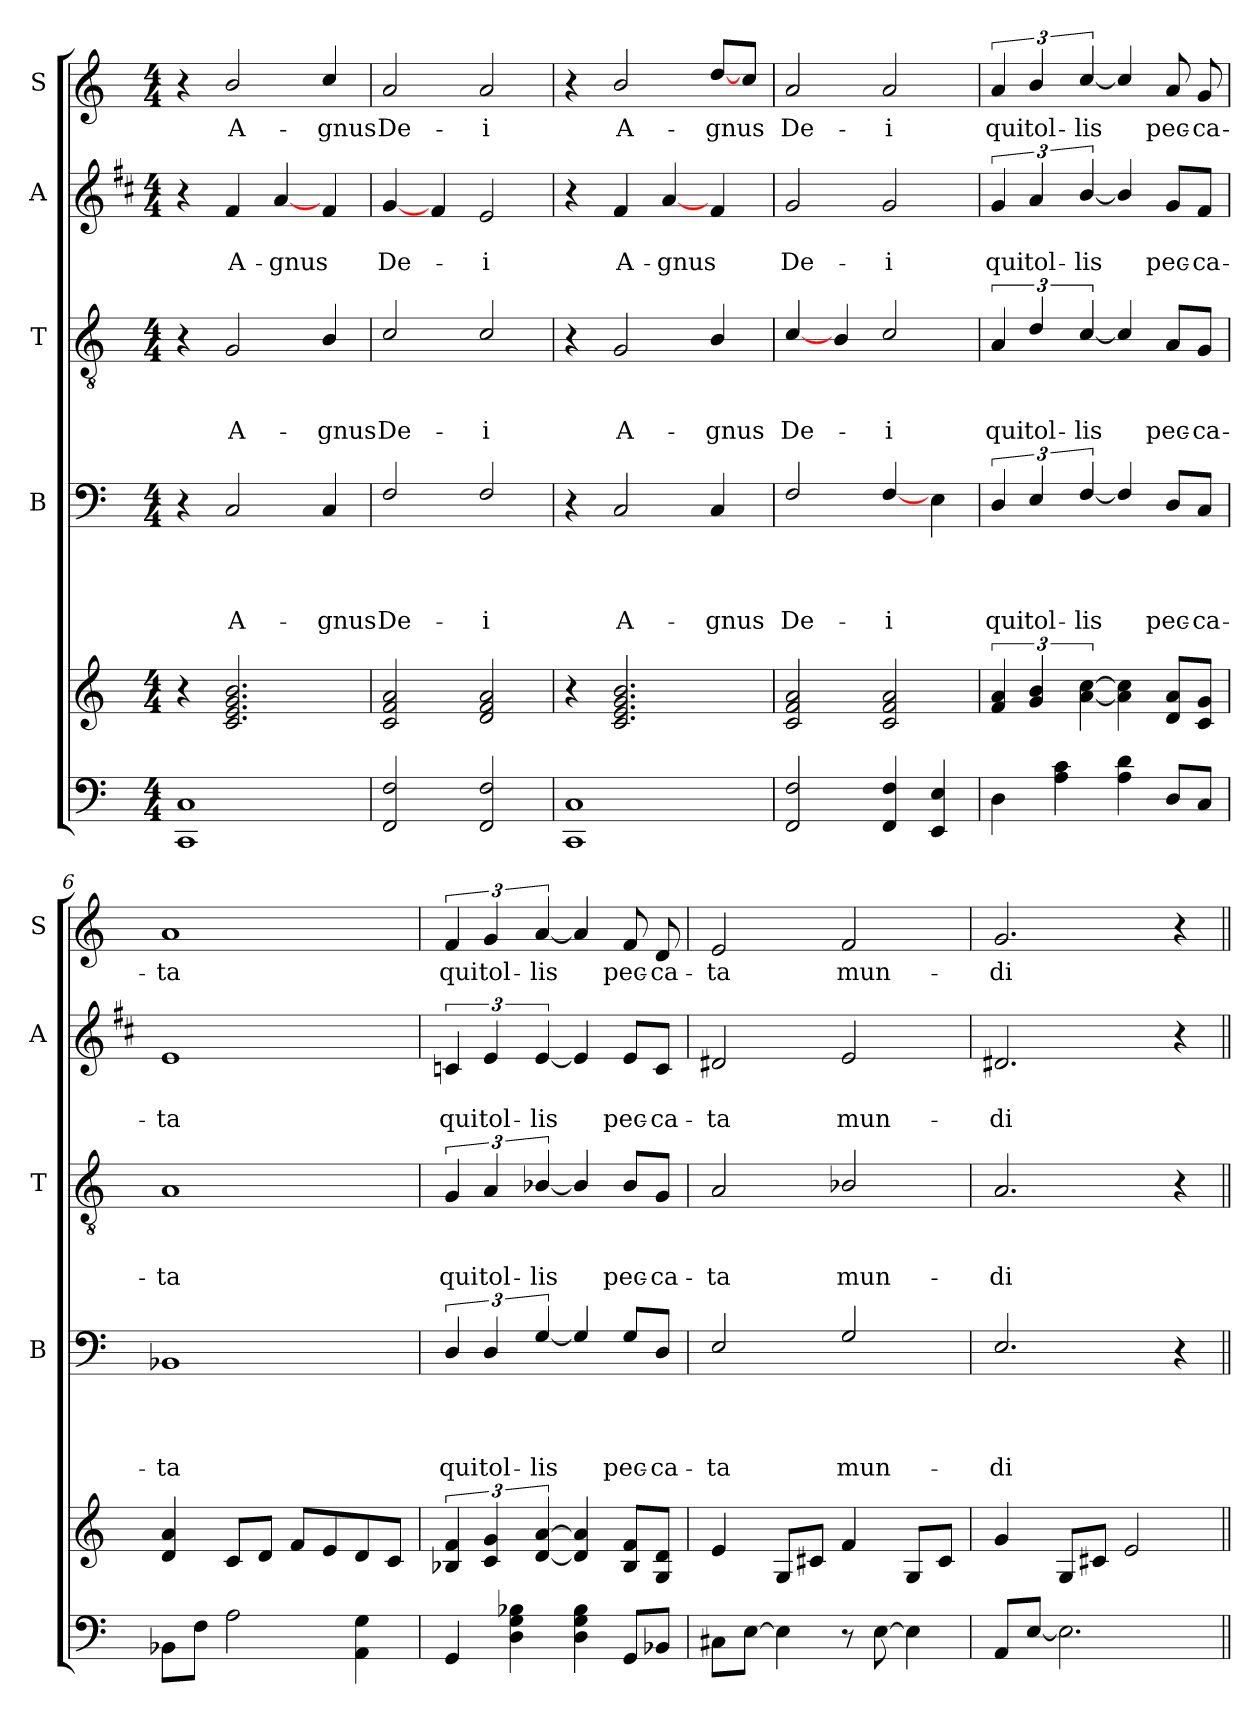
**kern	**kern	**kern	**text	**text	**text	**text	**kern	**text	**text	**text	**kern	**text	**text	**kern	**text
*part5	*part5	*part4	*part4	*part4	*part4	*part4	*part3	*part3	*part3	*part3	*part2	*part2	*part2	*part1	*part1
*staff6	*staff5	*staff4	*staff4	*staff4	*staff4	*staff4	*staff3	*staff3	*staff3	*staff3	*staff2	*staff2	*staff2	*staff1	*staff1
*	*	*I"B	*	*	*	*	*I"T	*	*	*	*I"A	*	*	*I"S	*
*	*	*I'B	*	*	*	*	*I'T	*	*	*	*I'A	*	*	*I'S	*
*clefF4	*clefG2	*clefF4	*	*	*	*	*clefGv2	*	*	*	*clefG2	*	*	*clefG2	*
*	*	*	*	*	*	*	*	*	*	*	*ITrd1c2	*	*	*	*
*k[]	*k[]	*k[]	*	*	*	*	*k[]	*	*	*	*k[]	*	*	*k[]	*
*C:	*C:	*C:	*	*	*	*	*C:	*	*	*	*C:	*	*	*C:	*
*M4/4	*M4/4	*M4/4	*	*	*	*	*M4/4	*	*	*	*M4/4	*	*	*M4/4	*
=1	=1	=1	=1	=1	=1	=1	=1	=1	=1	=1	=1	=1	=1	=1	=1
1CC 1C	4r	4r	.	.	.	.	4r	.	.	.	4r	.	.	4r	.
!	!	!	!	!	!	!LO:LY:b	!	!	!	!LO:LY:b	!	!	!LO:LY:b	!	!LO:LY:b
.	2.c/ 2.e/ 2.g/ 2.b/	2C/	.	.	.	A-	2G/	.	.	A-	4e/	.	A-	2b/	A-
!	!	!	!	!	!	!	!	!	!	!	!	!	!LO:LY:b	!	!
.	.	.	.	.	.	.	.	.	.	.	[4g/	.	-gnus	.	.
!	!	!	!	!	!	!LO:LY:b	!	!	!	!LO:LY:b	!	!	!	!	!LO:LY:b
.	.	4C/	.	.	.	-gnus	4B/	.	.	-gnus	4e/	.	.	4cc/	-gnus
=2	=2	=2	=2	=2	=2	=2	=2	=2	=2	=2	=2	=2	=2	=2	=2
!	!	!	!	!	!	!LO:LY:b	!	!	!	!LO:LY:b	!	!	!LO:LY:b	!	!LO:LY:b
2FF/ 2F/	2c/ 2f/ 2a/	2F/	.	.	.	De-	2c/	.	.	De-	[4f/	.	De-	2a/	De-
.	.	.	.	.	.	.	.	.	.	.	4e/	.	.	.	.
!	!	!	!	!	!	!LO:LY:b	!	!	!	!LO:LY:b	!	!	!LO:LY:b	!	!LO:LY:b
2FF/ 2F/	2d/ 2f/ 2a/	2F/	.	.	.	-i	2c/	.	.	-i	2d/	.	-i	2a/	-i
=3	=3	=3	=3	=3	=3	=3	=3	=3	=3	=3	=3	=3	=3	=3	=3
1CC 1C	4r	4r	.	.	.	.	4r	.	.	.	4r	.	.	4r	.
!	!	!	!	!	!	!LO:LY:b	!	!	!	!LO:LY:b	!	!	!LO:LY:b	!	!LO:LY:b
.	2.c/ 2.e/ 2.g/ 2.b/	2C/	.	.	.	A-	2G/	.	.	A-	4e/	.	A-	2b/	A-
!	!	!	!	!	!	!	!	!	!	!	!	!	!LO:LY:b	!	!
.	.	.	.	.	.	.	.	.	.	.	[4g/	.	-gnus	.	.
!	!	!	!	!	!	!LO:LY:b	!	!	!	!LO:LY:b	!	!	!	!	!LO:LY:b
.	.	4C/	.	.	.	-gnus	4B/	.	.	-gnus	4e/	.	.	[8dd/L	-gnus
.	.	.	.	.	.	.	.	.	.	.	.	.	.	8cc/J	.
=4	=4	=4	=4	=4	=4	=4	=4	=4	=4	=4	=4	=4	=4	=4	=4
!	!	!	!	!	!	!LO:LY:b	!	!	!	!LO:LY:b	!	!	!LO:LY:b	!	!LO:LY:b
2FF/ 2F/	2c/ 2f/ 2a/	2F/	.	.	.	De-	[4c/	.	.	De-	2f/	.	De-	2a/	De-
.	.	.	.	.	.	.	4B/	.	.	.	.	.	.	.	.
!	!	!	!	!	!	!LO:LY:b	!	!	!	!LO:LY:b	!	!	!LO:LY:b	!	!LO:LY:b
4FF/ 4F/	2c/ 2f/ 2a/	[4F/	.	.	.	-i	2c/	.	.	-i	2f/	.	-i	2a/	-i
4EE/ 4E/	.	4E\	.	.	.	.	.	.	.	.	.	.	.	.	.
=5	=5	=5	=5	=5	=5	=5	=5	=5	=5	=5	=5	=5	=5	=5	=5
!	!	!	!	!	!	!LO:LY:b	!	!	!	!LO:LY:b	!	!	!LO:LY:b	!	!LO:LY:b
4D\	6f/ 6a/	6D/	.	.	.	qui	6A/	.	.	qui	6f/	.	qui	6a/	qui
!	!	!	!	!	!	!LO:LY:b	!	!	!	!LO:LY:b	!	!	!LO:LY:b	!	!LO:LY:b
.	6g/ 6b/	6E/	.	.	.	tol-	6d/	.	.	tol-	6g/	.	tol-	6b/	tol-
4A\ 4c\	.	.	.	.	.	.	.	.	.	.	.	.	.	.	.
!	!	!	!	!	!	!LO:LY:b	!	!	!	!LO:LY:b	!	!	!LO:LY:b	!	!LO:LY:b
.	[6a\ [6cc\	[6F/	.	.	.	-lis	[6c/	.	.	-lis	[6a/	.	-lis	[6cc/	-lis
4A\ 4d\	4a\] 4cc\]	4F/]	.	.	.	.	4c/]	.	.	.	4a/]	.	.	4cc/]	.
!	!	!	!	!	!	!LO:LY:b	!	!	!	!LO:LY:b	!	!	!LO:LY:b	!	!LO:LY:b
8D/L	8d/ 8a/L	8D/L	.	.	.	pec-	8A/L	.	.	pec-	8f/L	.	pec-	8a/	pec-
!	!	!	!	!	!	!LO:LY:b	!	!	!	!LO:LY:b	!	!	!LO:LY:b	!	!LO:LY:b
8C/J	8c/ 8g/J	8C/J	.	.	.	-ca-	8G/J	.	.	-ca-	8e/J	.	-ca-	8g/	-ca-
!!LO:LB:g=z
=6	=6	=6	=6	=6	=6	=6	=6	=6	=6	=6	=6	=6	=6	=6	=6
!	!	!	!	!	!	!LO:LY:b	!	!	!	!LO:LY:b	!	!	!LO:LY:b	!	!LO:LY:b
8BB-X\L	4d/ 4a/	1BB-X	.	.	.	-ta	1A	.	.	-ta	1d	.	-ta	1a	-ta
8F\J	.	.	.	.	.	.	.	.	.	.	.	.	.	.	.
2A\	8c/L	.	.	.	.	.	.	.	.	.	.	.	.	.	.
.	8d/J	.	.	.	.	.	.	.	.	.	.	.	.	.	.
.	8f/L	.	.	.	.	.	.	.	.	.	.	.	.	.	.
.	8e/	.	.	.	.	.	.	.	.	.	.	.	.	.	.
4AA\ 4G\	8d/	.	.	.	.	.	.	.	.	.	.	.	.	.	.
.	8c/J	.	.	.	.	.	.	.	.	.	.	.	.	.	.
=7	=7	=7	=7	=7	=7	=7	=7	=7	=7	=7	=7	=7	=7	=7	=7
!	!	!	!	!	!	!LO:LY:b	!	!	!	!LO:LY:b	!	!	!LO:LY:b	!	!LO:LY:b
4GG/	6B-X/ 6f/	6D/	.	.	.	qui	6G/	.	.	qui	6B-X/	.	qui	6f/	qui
!	!	!	!	!	!	!LO:LY:b	!	!	!	!LO:LY:b	!	!	!LO:LY:b	!	!LO:LY:b
.	6c/ 6g/	6D/	.	.	.	tol-	6A/	.	.	tol-	6d/	.	tol-	6g/	tol-
4D\ 4G\ 4B-X\	.	.	.	.	.	.	.	.	.	.	.	.	.	.	.
!	!	!	!	!	!	!LO:LY:b	!	!	!	!LO:LY:b	!	!	!LO:LY:b	!	!LO:LY:b
.	[6d/ [6a/	[6G/	.	.	.	-lis	[6B-X/	.	.	-lis	[6d/	.	-lis	[6a/	-lis
4D\ 4G\ 4B-\	4d/] 4a/]	4G/]	.	.	.	.	4B-/]	.	.	.	4d/]	.	.	4a/]	.
!	!	!	!	!	!	!LO:LY:b	!	!	!	!LO:LY:b	!	!	!LO:LY:b	!	!LO:LY:b
8GG/L	8B-/ 8f/L	8G/L	.	.	.	pec-	8B-/L	.	.	pec-	8d/L	.	pec-	8f/	pec-
!	!	!	!	!	!	!LO:LY:b	!	!	!	!LO:LY:b	!	!	!LO:LY:b	!	!LO:LY:b
8BB-X/J	8G/ 8d/J	8D/J	.	.	.	-ca-	8G/J	.	.	-ca-	8B-/J	.	-ca-	8d/	-ca-
=8	=8	=8	=8	=8	=8	=8	=8	=8	=8	=8	=8	=8	=8	=8	=8
!	!	!	!	!	!	!LO:LY:b	!	!	!	!LO:LY:b	!	!	!LO:LY:b	!	!LO:LY:b
8C#X\L	4e/	2E/	.	.	.	-ta	2A/	.	.	-ta	2c#X/	.	-ta	2e/	-ta
[8E\J	.	.	.	.	.	.	.	.	.	.	.	.	.	.	.
4E\]	8G/L	.	.	.	.	.	.	.	.	.	.	.	.	.	.
.	8c#X/J	.	.	.	.	.	.	.	.	.	.	.	.	.	.
!	!	!	!	!	!	!LO:LY:b	!	!	!	!LO:LY:b	!	!	!LO:LY:b	!	!LO:LY:b
8r	4f/	2G/	.	.	.	mun-	2B-X/	.	.	mun-	2d/	.	mun-	2f/	mun-
[8E\	.	.	.	.	.	.	.	.	.	.	.	.	.	.	.
4E\]	8G/L	.	.	.	.	.	.	.	.	.	.	.	.	.	.
.	8c#/J	.	.	.	.	.	.	.	.	.	.	.	.	.	.
=9	=9	=9	=9	=9	=9	=9	=9	=9	=9	=9	=9	=9	=9	=9	=9
!	!	!	!	!	!	!LO:LY:b	!	!	!	!LO:LY:b	!	!	!LO:LY:b	!	!LO:LY:b
8AA/L	4g/	2.E/	.	.	.	-di	2.A/	.	.	-di	2.c#X/	.	-di	2.g/	-di
[8E/J	.	.	.	.	.	.	.	.	.	.	.	.	.	.	.
2.E\]	8G/L	.	.	.	.	.	.	.	.	.	.	.	.	.	.
.	8c#X/J	.	.	.	.	.	.	.	.	.	.	.	.	.	.
.	2e/	.	.	.	.	.	.	.	.	.	.	.	.	.	.
.	.	4r	.	.	.	.	4r	.	.	.	4r	.	.	4r	.
=||	=||	=||	=||	=||	=||	=||	=||	=||	=||	=||	=||	=||	=||	=||	=||
*-	*-	*-	*-	*-	*-	*-	*-	*-	*-	*-	*-	*-	*-	*-	*-
